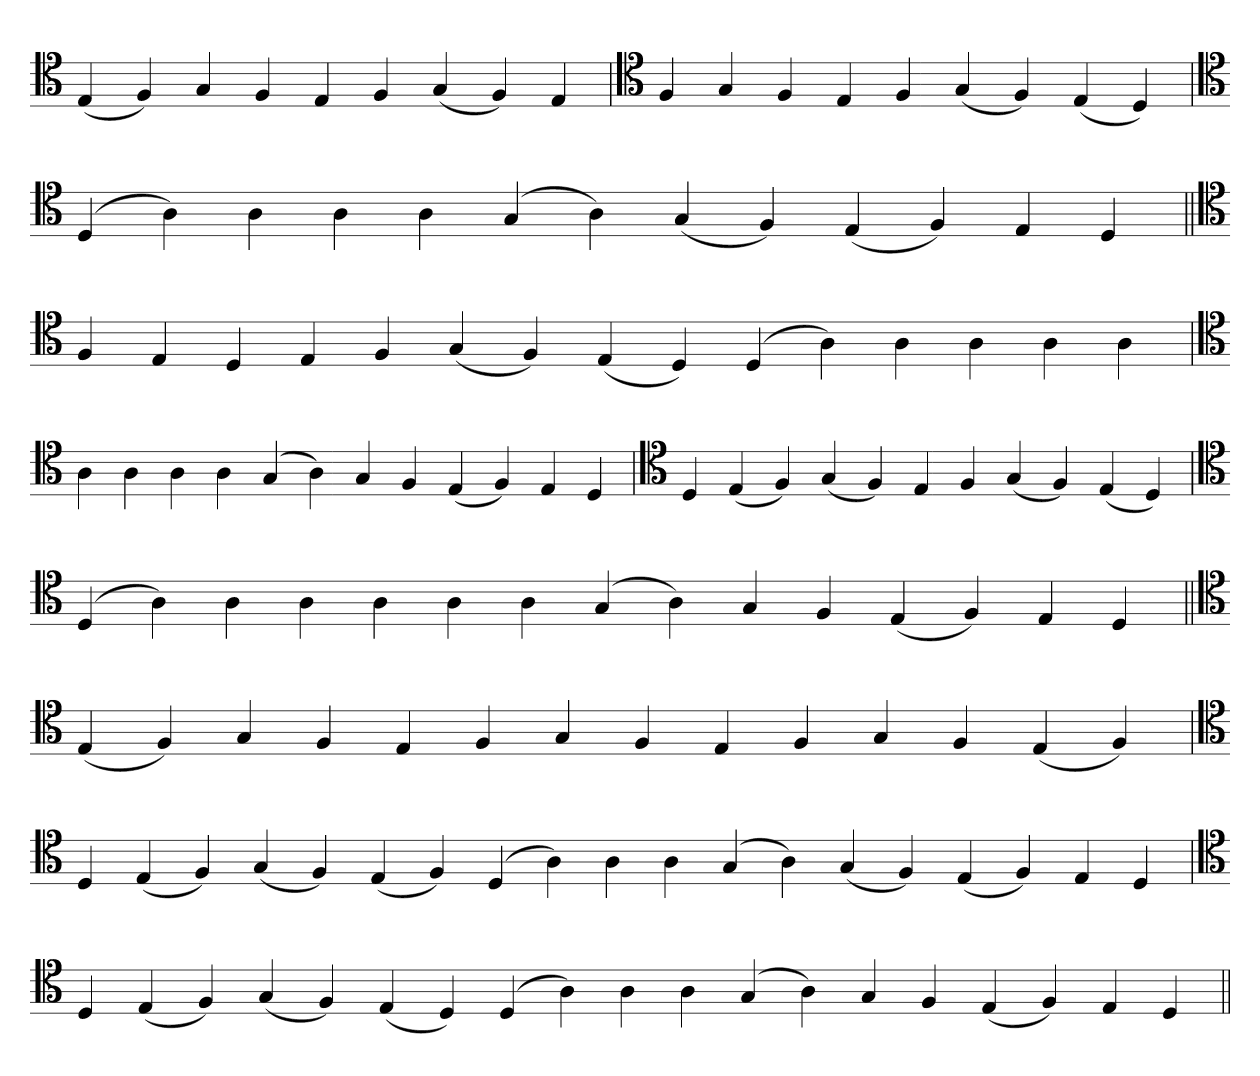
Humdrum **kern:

**kern
*part1
*staff1
*clefC4
=
(4E
4F)
4G
4F
4E
4F
(4G
4F)
4E
=`
*clefC4
4F
4G
4F
4E
4F
(4G
4F)
(4E
4D)
=`
*clefC4
(4D
4A)
4A
4A
4A
(4G
4A)
(4G
4F)
(4E
4F)
4E
4D
=||
*clefC4
4F
4E
4D
4E
4F
(4G
4F)
(4E
4D)
(4D
4A)
4A
4A
4A
4A
=`
*clefC4
4A
4A
4A
4A
(4G
4A)
4G
4F
(4E
4F)
4E
4D
=`
*clefC4
4D
(4E
4F)
(4G
4F)
4E
4F
(4G
4F)
(4E
4D)
=`
*clefC4
(4D
4A)
4A
4A
4A
4A
4A
(4G
4A)
4G
4F
(4E
4F)
4E
4D
=||
*clefC4
(4E
4F)
4G
4F
4E
4F
4G
4F
4E
4F
4G
4F
(4E
4F)
=`
*clefC4
4D
(4E
4F)
(4G
4F)
(4E
4F)
(4D
4A)
4A
4A
(4G
4A)
(4G
4F)
(4E
4F)
4E
4D
='
*clefC4
4D
(4E
4F)
(4G
4F)
(4E
4D)
(4D
4A)
4A
4A
(4G
4A)
4G
4F
(4E
4F)
4E
4D
=||
*-
